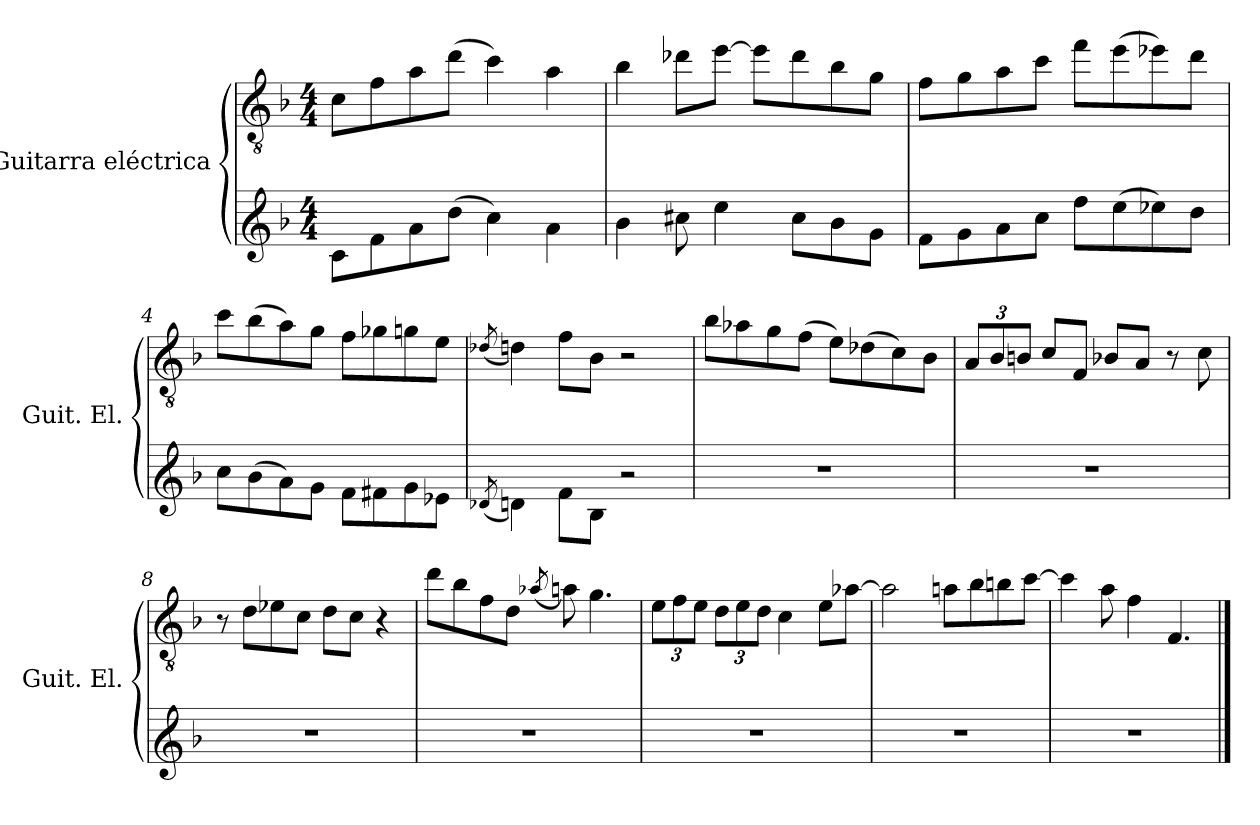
**kern	**kern
*part2	*part1
*staff2	*staff1
*I"Guitarra eléctrica	*I"Guitarra eléctrica
*I'Guit. El.	*I'Guit. El.
*stria6	*
*	*clefGv2
*k[b-]	*k[b-]
*M4/4	*M4/4
=1	=1
8c\L	8c\L
8f\	8f\
8a\	8a\
(>8dd\J	(>8dd\J
4cc\)	4cc\)
4a\	4a\
=2	=2
4b-\	4b-\
8cc#\	8dd-X\L
4ee\	[8ee\J
.	8ee\L]
8cc#\L	8dd-\
8b-\	8b-\
8g\J	8g\J
=3	=3
8f\L	8f\L
8g\	8g\
8a\	8a\
8cc\J	8cc\J
8ff\L	8ff\L
(>8ee\	(>8ee\
8ee-\)	8ee-X\)
8dd\J	8dd\J
!!LO:LB:g=z
=4	=4
8cc\L	8cc\L
(>8b-\	(>8b-\
8a\)	8a\)
8g\J	8g\J
8f\L	8f\L
8f#\	8g-X\
8g\	8gn\
8e-\J	8e\J
=5	=5
(<8qd-/	(<8qd-X/
4d\)	4dn\)
8f\L	8f\L
8B-\J	8B-\J
2r	2r
=6	=6
1r	8b-\L
.	8a-X\
.	8g\
.	(>8f\J
.	8e\L)
.	(>8d-X\
.	8c\)
.	8B-\J
=7	=7
*	*Xbrackettup
1r	12A/L
.	12B-/
.	12Bn/J
.	8c/L
.	8F/J
.	8B-X/L
.	8A/J
.	8r
.	8c\
!!LO:LB:g=z
=8	=8
1r	8r
.	8d\L
.	8e-X\
.	8c\J
.	8d\L
.	8c\J
.	4r
=9	=9
1r	8dd\L
.	8b-\
.	8f\
.	8d\J
.	(<8qa-X/
.	8an\)
.	4.g\
=10	=10
1r	12e\L
.	12f\
.	12e\J
.	12d\L
.	12e\
.	12d\J
.	4c\
.	8e\L
.	[8a-X\J
=11	=11
1r	2a-\]
.	8an\L
.	8b-\
.	8bn\
.	[8cc\J
=12	=12
1r	4cc\]
.	8a\
.	4f\
.	4.F/
==	==
*-	*-
